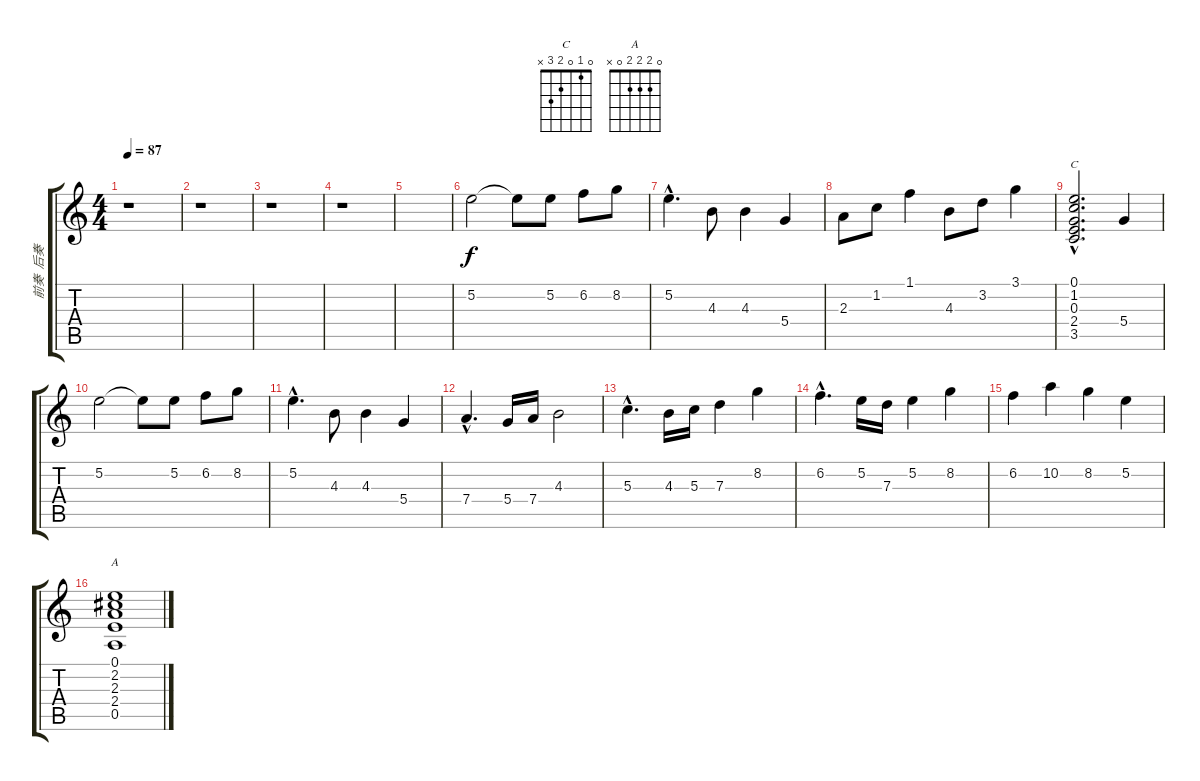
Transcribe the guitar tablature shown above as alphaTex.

\track ("前奏  后奏" "前奏  后奏") {instrument electricguitarjazz}
\staff {score tabs}
\tuning (E4 B3 G3 D3 A2 E2) {hide}
\chord ("C" 0 1 0 2 3 x)
\chord ("A" 0 2 2 2 0 x)
\ts (4 4)
\tempo 87
\clef g2
\ks c
r.1{dy f} |
r.1 |
r.1 |
r.1 |
|
5.2.2 5.2{t}.8 5.2.8 6.2.8 8.2.8 |
5.2{hac}.4{d} 4.3.8 4.3.4 5.4.4 |
2.3.8 1.2.8 1.1.4 4.3.8 3.2.8 3.1.4 |
(0.1{hac} 1.2{hac} 0.3{hac} 2.4{hac} 3.5{hac}).2{d ch "C"} 5.4.4 |
5.2.2 5.2{t}.8 5.2.8 6.2.8 8.2.8 |
5.2{hac}.4{d} 4.3.8 4.3.4 5.4.4 |
7.4{hac}.4{d} 5.4.16 7.4.16 4.3.2 |
5.3{hac}.4{d} 4.3.16 5.3.16 7.3.4 8.2.4 |
6.2{hac}.4{d} 5.2.16 7.3.16 5.2.4 8.2.4 |
6.2.4 10.2.4 8.2.4 5.2.4 |
(0.1 2.2 2.3 2.4 0.5).1{ch "A"}
